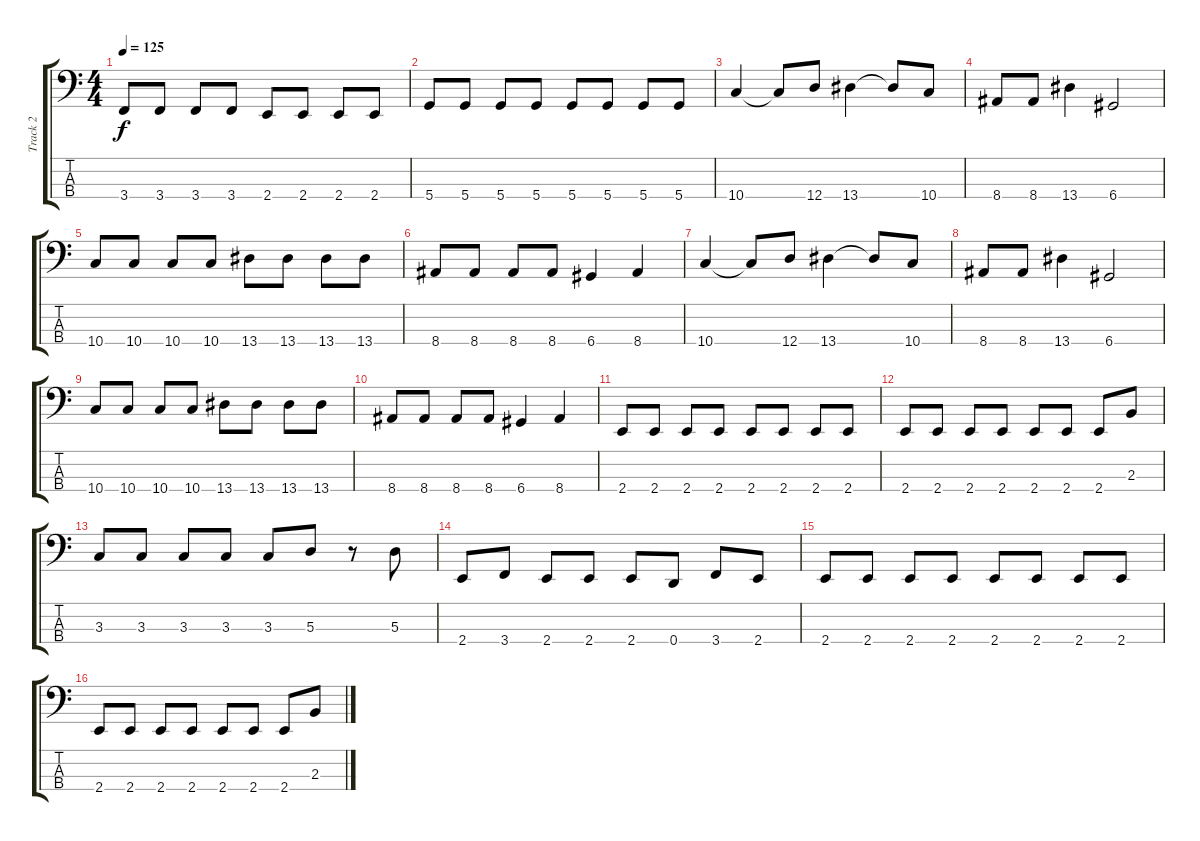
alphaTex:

\track ("Track 2" "Track 2") {instrument electricbassfinger}
\staff {score tabs}
\tuning (G2 D2 A1 D1) {hide}
\ts (4 4)
\tempo 125
\clef f4
\ks c
3.4.8{dy f} 3.4.8 3.4.8 3.4.8 2.4.8 2.4.8 2.4.8 2.4.8 |
5.4.8 5.4.8 5.4.8 5.4.8 5.4.8 5.4.8 5.4.8 5.4.8 |
10.4.4 10.4{t}.8 12.4.8 13.4.4 13.4{t}.8 10.4.8 |
8.4.8 8.4.8 13.4.4 6.4.2 |
10.4.8 10.4.8 10.4.8 10.4.8 13.4.8 13.4.8 13.4.8 13.4.8 |
8.4.8 8.4.8 8.4.8 8.4.8 6.4.4 8.4.4 |
10.4.4 10.4{t}.8 12.4.8 13.4.4 13.4{t}.8 10.4.8 |
8.4.8 8.4.8 13.4.4 6.4.2 |
10.4.8 10.4.8 10.4.8 10.4.8 13.4.8 13.4.8 13.4.8 13.4.8 |
8.4.8 8.4.8 8.4.8 8.4.8 6.4.4 8.4.4 |
2.4.8 2.4.8 2.4.8 2.4.8 2.4.8 2.4.8 2.4.8 2.4.8 |
2.4.8 2.4.8 2.4.8 2.4.8 2.4.8 2.4.8 2.4.8 2.3.8 |
3.3.8 3.3.8 3.3.8 3.3.8 3.3.8 5.3.8 r.8 5.3.8 |
2.4.8 3.4.8 2.4.8 2.4.8 2.4.8 0.4.8 3.4.8 2.4.8 |
2.4.8 2.4.8 2.4.8 2.4.8 2.4.8 2.4.8 2.4.8 2.4.8 |
2.4.8 2.4.8 2.4.8 2.4.8 2.4.8 2.4.8 2.4.8 2.3.8
